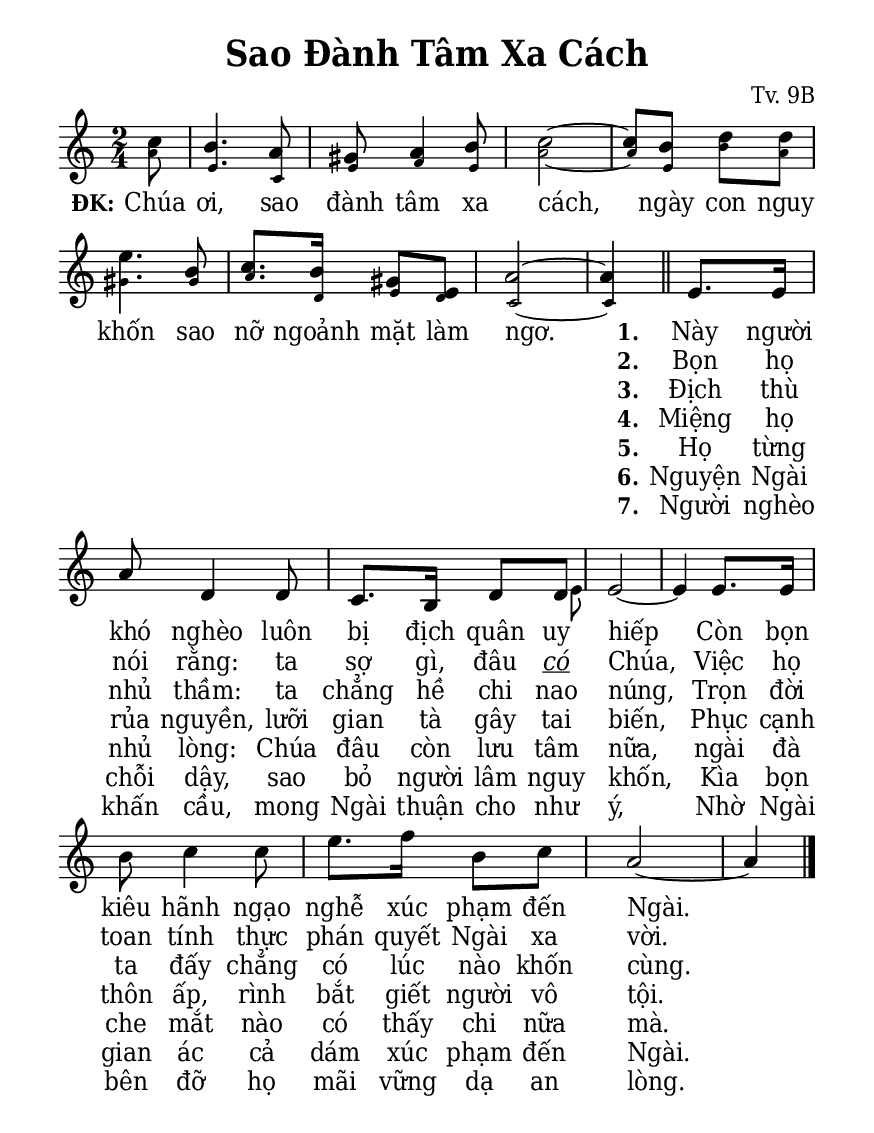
% Cài đặt chung\
\version "2.22.1"
\include "english.ly"

\header {
  title = "Sao Đành Tâm Xa Cách"
  composer = "Tv. 9B"
  %arranger = "Lm. Kim Long"
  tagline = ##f
}

% Nhạc phiên khúc
nhacPhienKhucSop = \relative c'' {
  \partial 8 c8 |
  b4. a8 |
  gs a4 b8 |
  c2 ~ |
  c8 b d d |
  e4. b8 |
  c8. b16 gs8 e |
  a2 ~ |
  a4 \bar "||"
  
  e8. e16 |
  a8 d,4 d8 |
  c8. b16 d8
  <<
    {
      \voiceOne
      d
    }
    \new Voice = "splitpart" {
      \voiceTwo
      \once \override NoteColumn.force-hshift = #2
      \once \tiny e
    }
  >>
  \oneVoice
  e2 ~ |
  e4 e8. e16 |
  b'8 c4 c8 |
  e8. f16 b,8 c |
  a2 ~ |
  a4 \bar "|."
}

nhacPhienKhucAlto = \relative c'' {
  a8 |
  e4. c8 |
  e f4 e8 |
  a2 ~ |
  a8 e b' a |
  gs4. gs8 |
  a8. d,16 e8 d |
  c2 ~ |
  c4
}

% Lời phiên khúc
loiPhienKhucSop = \lyrics {
  \set stanza = "ĐK:"
  Chúa ơi, sao đành tâm xa cách,
  ngày con nguy khốn sao nỡ ngoảnh mặt làm ngơ.
  <<
    {
      \set stanza = "1."
      Này người khó nghèo luôn bị địch quân uy hiếp
      Còn bọn kiêu hãnh ngạo nghễ xúc phạm đến Ngài.
    }
    \new Lyrics {
	    \set associatedVoice = "beSop"
	    \set stanza = "2."
	    Bọn họ nói rằng: ta sợ gì, đâu
	    \markup { \italic \underline "có" }
	    Chúa,
	    Việc họ toan tính thực phán quyết Ngài xa vời.
    }
    \new Lyrics {
	    \set associatedVoice = "beSop"
	    \set stanza = "3."
	    Địch thù nhủ thầm:
	    ta chẳng hề chi nao núng,
	    Trọn đời ta đấy chẳng có lúc nào khốn cùng.
    }
    \new Lyrics {
	    \set associatedVoice = "beSop"
	    \set stanza = "4."
	    Miệng họ rủa nguyền, lưỡi gian tà gây tai biến,
	    Phục cạnh thôn ấp, rình bắt giết người vô tội.
    }
    \new Lyrics {
	    \set associatedVoice = "beSop"
	    \set stanza = "5."
	    Họ từng nhủ lòng:
	    Chúa đâu còn lưu tâm nữa,
	    ngài đà che mắt nào có thấy chi nữa mà.
    }
    \new Lyrics {
	    \set associatedVoice = "beSop"
	    \set stanza = "6."
	    Nguyện Ngài chỗi dậy, sao bỏ người lâm nguy khốn,
	    Kìa bọn gian ác cả dám xúc phạm đến Ngài.
    }
    \new Lyrics {
	    \set associatedVoice = "beSop"
	    \set stanza = "7."
	    Người nghèo khấn cầu,
	    mong Ngài thuận cho như ý,
	    Nhờ Ngài bên đỡ họ mãi vững dạ an lòng.
    }
  >>
}

% Dàn trang
\paper {
  #(set-paper-size "a5")
  top-margin = 10\mm
  bottom-margin = 10\mm
  left-margin = 10\mm
  right-margin = 10\mm
  indent = #0
  #(define fonts
	 (make-pango-font-tree "Deja Vu Serif Condensed"
	 		       "Deja Vu Serif Condensed"
			       "Deja Vu Serif Condensed"
			       (/ 20 20)))
  print-page-number = ##f
  %page-count = #1
}

TongNhip = {
  \key c \major \time 2/4
  \set Timing.beamExceptions = #'()
  \set Timing.baseMoment = #(ly:make-moment 1/4)
}

% Đổi kích thước nốt cho bè phụ
notBePhu =
#(define-music-function (font-size music) (number? ly:music?)
   (for-some-music
     (lambda (m)
       (if (music-is-of-type? m 'rhythmic-event)
           (begin
             (set! (ly:music-property m 'tweaks)
                   (cons `(font-size . ,font-size)
                         (ly:music-property m 'tweaks)))
             #t)
           #f))
     music)
   music)

\score {
  \new ChoirStaff <<
    \new Staff \with {
        \consists "Merge_rests_engraver"
        printPartCombineTexts = ##f
      }
      <<
      \new Voice \TongNhip \partCombine 
        \nhacPhienKhucSop
        \notBePhu -3 { \nhacPhienKhucAlto }
      \new NullVoice = beSop \nhacPhienKhucSop
      \new Lyrics \lyricsto beSop \loiPhienKhucSop
      >>
  >>
  \layout {
    %\override Staff.TimeSignature.transparent = ##t
    \override Lyrics.LyricSpace.minimum-distance = #1
    \override Score.BarNumber.break-visibility = ##(#f #f #f)
    \override Score.SpacingSpanner.uniform-stretching = ##t
  } 
}
